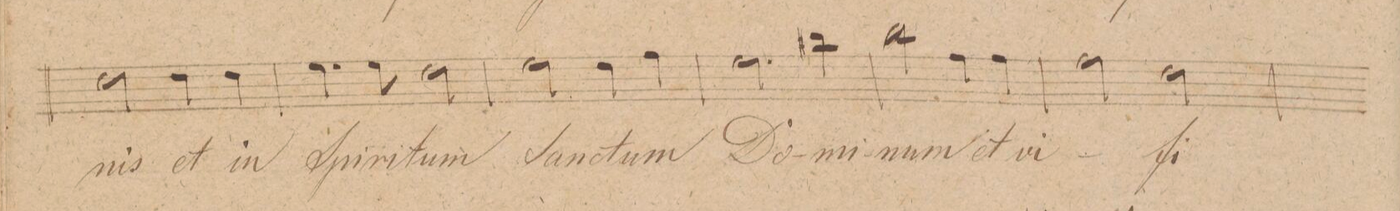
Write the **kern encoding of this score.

**kern	**text	**dynam
*I"Alto.	*	*
*clefC3	*	*
*k[g#c#f#]	*	*
*met(c|)	*	*
*M2/2	*	*
2e\	-nis	.
4e\	et	.
4e\	in	.
=133	=133	=133
4.f#\	Spi-	.
8f#\	-ri-	.
2e\	-tum	.
=134	=134	=134
2f#\	ſan-	.
4e\	-ctum	.
4g#\	.	.
=135	=135	=135
2.f#\	Do-	.
4cc#X\	-mi-	.
=136	=136	=136
2cc#\	-num	.
4g#\	et	.
4g#\	vi-	.
=137	=137	=137
2g#\	-(vi)-	.
2e\	-fi-	.
=138	=138	=138
*-	*-	*-
